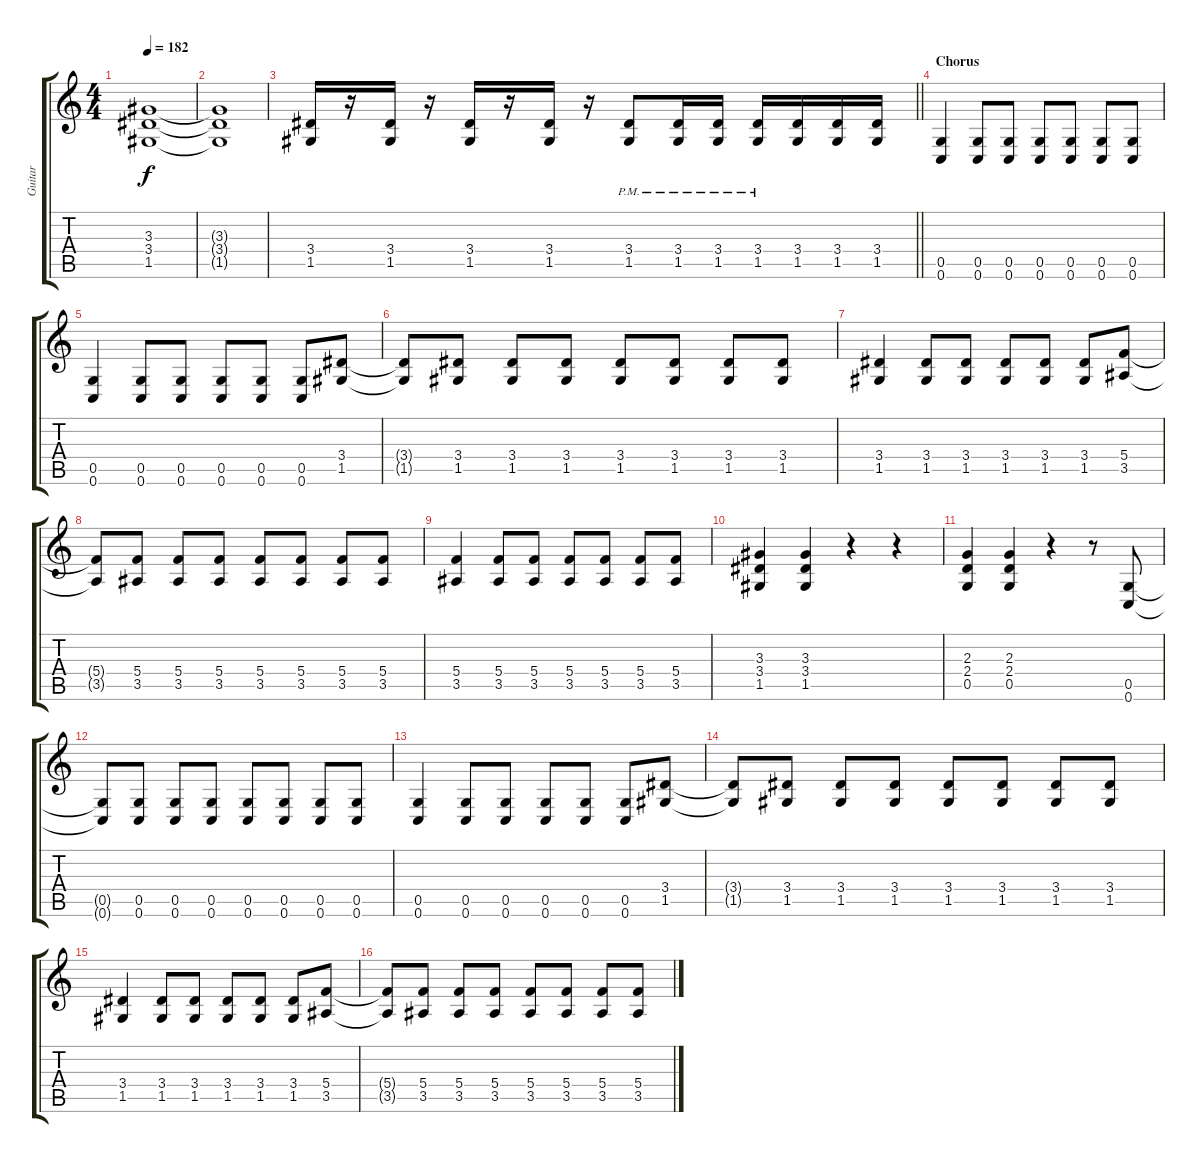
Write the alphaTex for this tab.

\track ("Guitar" "Guitar") {instrument distortionguitar}
\staff {score tabs}
\tuning (D4 A3 F3 C3 G2 C2) {hide}
\ts (4 4)
\tempo 182
\clef g2
\ks c
(3.3 3.4 1.5).1{dy f} |
(3.3{t} 3.4{t} 1.5{t}).1 |
\barLineRight lightlight
(3.4 1.5).16 r.16 (3.4 1.5).16 r.16 (3.4 1.5).16 r.16 (3.4 1.5).16 r.16 (3.4{pm} 1.5{pm}).8 (3.4{pm} 1.5{pm}).16 (3.4{pm} 1.5).16 (3.4{pm} 1.5).16 (3.4 1.5).16 (3.4 1.5).16 (3.4 1.5).16 |
\section ("" "Chorus")
(0.5 0.6).4 (0.5 0.6).8 (0.5 0.6).8 (0.5 0.6).8 (0.5 0.6).8 (0.5 0.6).8 (0.5 0.6).8 |
(0.5 0.6).4 (0.5 0.6).8 (0.5 0.6).8 (0.5 0.6).8 (0.5 0.6).8 (0.5 0.6).8 (3.4 1.5).8 |
(3.4{t} 1.5{t}).8 (3.4 1.5).8 (3.4 1.5).8 (3.4 1.5).8 (3.4 1.5).8 (3.4 1.5).8 (3.4 1.5).8 (3.4 1.5).8 |
(3.4 1.5).4 (3.4 1.5).8 (3.4 1.5).8 (3.4 1.5).8 (3.4 1.5).8 (3.4 1.5).8 (5.4 3.5).8 |
(5.4{t} 3.5{t}).8 (5.4 3.5).8 (5.4 3.5).8 (5.4 3.5).8 (5.4 3.5).8 (5.4 3.5).8 (5.4 3.5).8 (5.4 3.5).8 |
(5.4 3.5).4 (5.4 3.5).8 (5.4 3.5).8 (5.4 3.5).8 (5.4 3.5).8 (5.4 3.5).8 (5.4 3.5).8 |
(3.3 3.4 1.5).4 (3.3 3.4 1.5).4 r.4 r.4 |
(2.3 2.4 0.5).4 (2.3 2.4 0.5).4 r.4 r.8 (0.5 0.6).8 |
(0.5{t} 0.6{t}).8 (0.5 0.6).8 (0.5 0.6).8 (0.5 0.6).8 (0.5 0.6).8 (0.5 0.6).8 (0.5 0.6).8 (0.5 0.6).8 |
(0.5 0.6).4 (0.5 0.6).8 (0.5 0.6).8 (0.5 0.6).8 (0.5 0.6).8 (0.5 0.6).8 (3.4 1.5).8 |
(3.4{t} 1.5{t}).8 (3.4 1.5).8 (3.4 1.5).8 (3.4 1.5).8 (3.4 1.5).8 (3.4 1.5).8 (3.4 1.5).8 (3.4 1.5).8 |
(3.4 1.5).4 (3.4 1.5).8 (3.4 1.5).8 (3.4 1.5).8 (3.4 1.5).8 (3.4 1.5).8 (5.4 3.5).8 |
(5.4{t} 3.5{t}).8 (5.4 3.5).8 (5.4 3.5).8 (5.4 3.5).8 (5.4 3.5).8 (5.4 3.5).8 (5.4 3.5).8 (5.4 3.5).8
